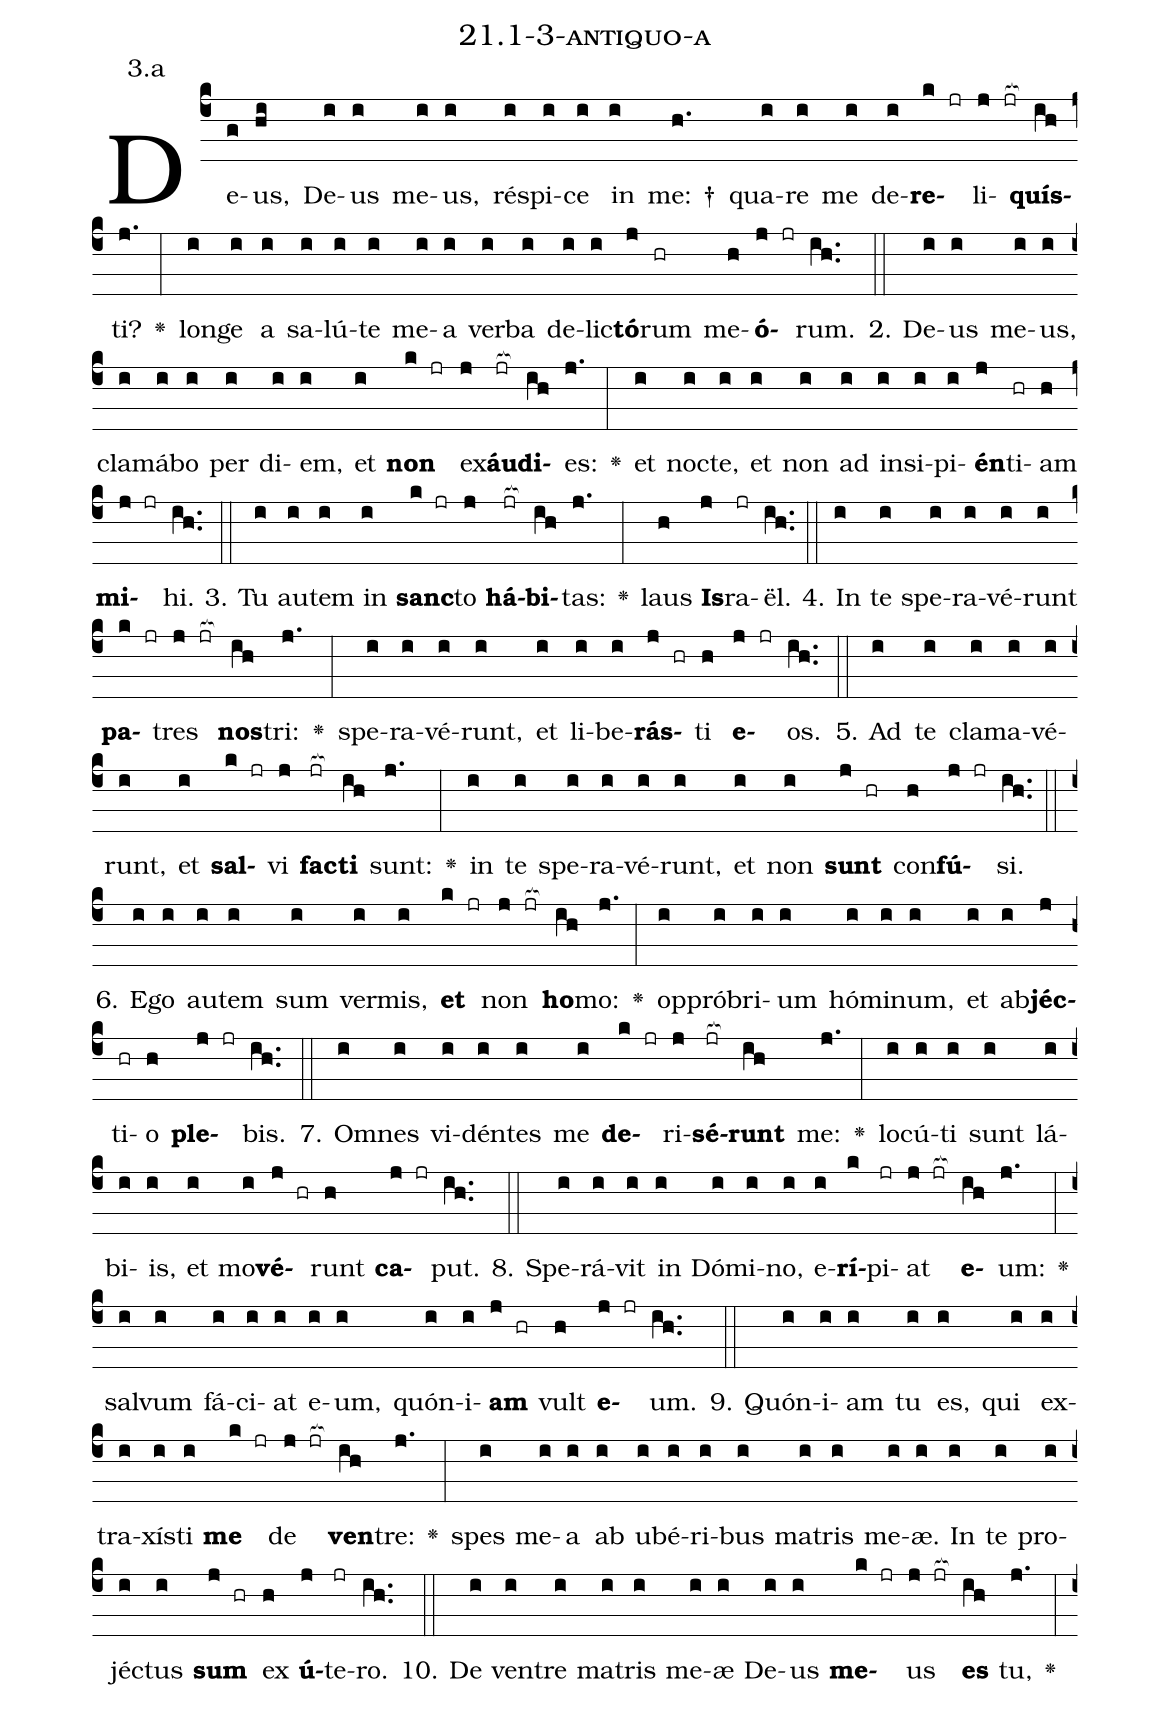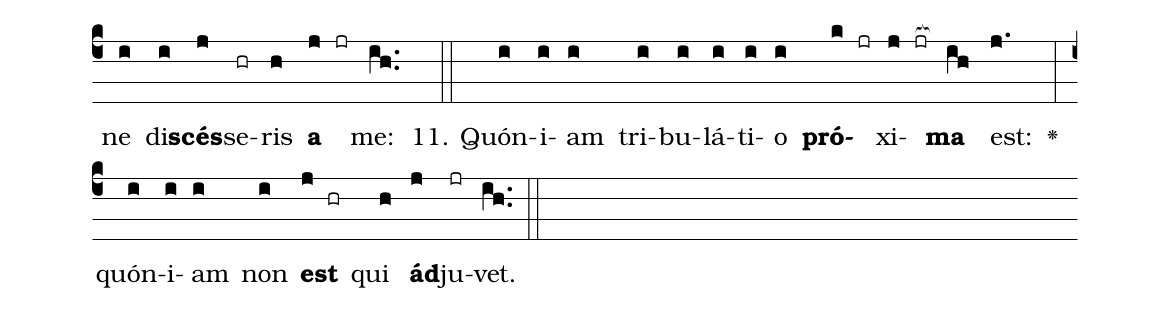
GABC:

name: 21.1-3-antiquo-a;
annotation: 3.a;
%%
(c4)De(g)us,(hi) De(i)us(i) me(i)us,(i) ré(i)spi(i)ce(i) in(i) me: †(h.) qua(i)re(i) me(i) de(i)<b>re</b>(k jr)li(j jr[ocb:1{])<b>quís</b>(ih[ocb:0}])ti?(j.) <v>\greheightstar</v>(:) lon(i)ge(i) a(i) sa(i)lú(i)te(i) me(i)a(i) ver(i)ba(i) de(i)lic(i)<b>tó</b>(j)rum(hr) me(h)<b>ó</b>(j jr)rum.(ih..) (::)
2. De(i)us(i) me(i)us,(i) cla(i)má(i)bo(i) per(i) di(i)em,(i) et(i) <b>non</b>(k jr) ex(j)<b>áu</b>(jr[ocb:1{])<b>di</b>(ih[ocb:0}])es:(j.) <v>\greheightstar</v>(:) et(i) noc(i)te,(i) et(i) non(i) ad(i) in(i)si(i)pi(i)<b>én</b>(j)ti(hr)am(h) <b>mi</b>(j jr)hi.(ih..) (::)
3. Tu(i) au(i)tem(i) in(i) <b>sanc</b>(k jr)to(j) <b>há</b>(jr[ocb:1{])<b>bi</b>(ih[ocb:0}])tas:(j.) <v>\greheightstar</v>(:) laus(h) <b>Is</b>(j)ra(jr)ël.(ih..) (::)
4. In(i) te(i) spe(i)ra(i)vé(i)runt(i) <b>pa</b>(k jr)tres(j jr[ocb:1{]) <b>nos</b>(ih[ocb:0}])tri:(j.) <v>\greheightstar</v>(:) spe(i)ra(i)vé(i)runt,(i) et(i) li(i)be(i)<b>rás</b>(j hr)ti(h) <b>e</b>(j jr)os.(ih..) (::)
5. Ad(i) te(i) cla(i)ma(i)vé(i)runt,(i) et(i) <b>sal</b>(k jr)vi(j) <b>fac</b>(jr[ocb:1{])<b>ti</b>(ih[ocb:0}]) sunt:(j.) <v>\greheightstar</v>(:) in(i) te(i) spe(i)ra(i)vé(i)runt,(i) et(i) non(i) <b>sunt</b>(j hr) con(h)<b>fú</b>(j jr)si.(ih..) (::)
6. E(i)go(i) au(i)tem(i) sum(i) ver(i)mis,(i) <b>et</b>(k jr) non(j jr[ocb:1{]) <b>ho</b>(ih[ocb:0}])mo:(j.) <v>\greheightstar</v>(:) op(i)pró(i)bri(i)um(i) hó(i)mi(i)num,(i) et(i) ab(i)<b>jéc</b>(j)ti(hr)o(h) <b>ple</b>(j jr)bis.(ih..) (::)
7. Om(i)nes(i) vi(i)dén(i)tes(i) me(i) <b>de</b>(k jr)ri(j)<b>sé</b>(jr[ocb:1{])<b>runt</b>(ih[ocb:0}]) me:(j.) <v>\greheightstar</v>(:) lo(i)cú(i)ti(i) sunt(i) lá(i)bi(i)is,(i) et(i) mo(i)<b>vé</b>(j hr)runt(h) <b>ca</b>(j jr)put.(ih..) (::)
8. Spe(i)rá(i)vit(i) in(i) Dó(i)mi(i)no,(i) e(i)<b>rí</b>(k)pi(jr)at(j jr[ocb:1{]) <b>e</b>(ih[ocb:0}])um:(j.) <v>\greheightstar</v>(:) sal(i)vum(i) fá(i)ci(i)at(i) e(i)um,(i) quón(i)i(i)<b>am</b>(j hr) vult(h) <b>e</b>(j jr)um.(ih..) (::)
9. Quón(i)i(i)am(i) tu(i) es,(i) qui(i) ex(i)tra(i)xís(i)ti(i) <b>me</b>(k jr) de(j jr[ocb:1{]) <b>ven</b>(ih[ocb:0}])tre:(j.) <v>\greheightstar</v>(:) spes(i) me(i)a(i) ab(i) u(i)bé(i)ri(i)bus(i) ma(i)tris(i) me(i)æ.(i) In(i) te(i) pro(i)jéc(i)tus(i) <b>sum</b>(j hr) ex(h) <b>ú</b>(j)te(jr)ro.(ih..) (::)
10. De(i) ven(i)tre(i) ma(i)tris(i) me(i)æ(i) De(i)us(i) <b>me</b>(k jr)us(j jr[ocb:1{]) <b>es</b>(ih[ocb:0}]) tu,(j.) <v>\greheightstar</v>(:) ne(i) di(i)<b>scés</b>(j)se(hr)ris(h) <b>a</b>(j jr) me:(ih..) (::)
11. Quón(i)i(i)am(i) tri(i)bu(i)lá(i)ti(i)o(i) <b>pró</b>(k jr)xi(j jr[ocb:1{])<b>ma</b>(ih[ocb:0}]) est:(j.) <v>\greheightstar</v>(:) quón(i)i(i)am(i) non(i) <b>est</b>(j hr) qui(h) <b>ád</b>(j)ju(jr)vet.(ih..) (::)
